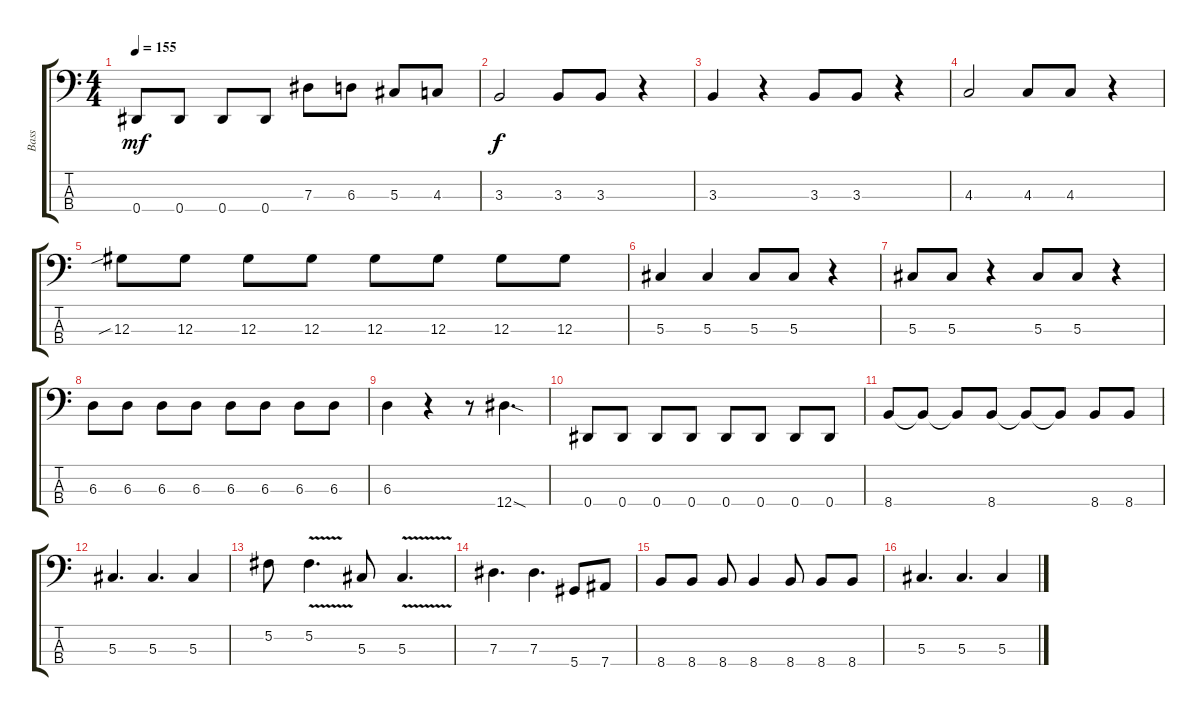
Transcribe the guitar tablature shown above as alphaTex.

\track ("Bass" "Bass") {instrument electricbasspick}
\staff {score tabs}
\tuning (Gb2 Db2 Ab1 Eb1) {hide}
\ts (4 4)
\tempo 155
\clef f4
\ks c
0.4.8{dy mf} 0.4.8 0.4.8 0.4.8 7.3.8 6.3.8 5.3.8 4.3.8 |
3.3.2{dy f} 3.3.8 3.3.8 r.4 |
3.3.4 r.4 3.3.8 3.3.8 r.4 |
4.3.2 4.3.8 4.3.8 r.4 |
12.3{sib}.8 12.3.8 12.3.8 12.3.8 12.3.8 12.3.8 12.3.8 12.3.8 |
5.3.4 5.3.4 5.3.8 5.3.8 r.4 |
5.3.8 5.3.8 r.4 5.3.8 5.3.8 r.4 |
6.3.8 6.3.8 6.3.8 6.3.8 6.3.8 6.3.8 6.3.8 6.3.8 |
6.3.4 r.4 r.8 12.4{sod}.4{d} |
0.4.8 0.4.8 0.4.8 0.4.8 0.4.8 0.4.8 0.4.8 0.4.8 |
8.4.8 8.4{t}.8 8.4{t}.8 8.4.8 8.4{t}.8 8.4{t}.8 8.4.8 8.4.8 |
5.3.4{d} 5.3.4{d} 5.3.4 |
5.2.8 5.2{v}.4{d} 5.3.8 5.3{v}.4{d} |
7.3.4{d} 7.3.4{d} 5.4.8 7.4.8 |
8.4.8 8.4.8 8.4.8 8.4.4 8.4.8 8.4.8 8.4.8 |
5.3.4{d} 5.3.4{d} 5.3.4
